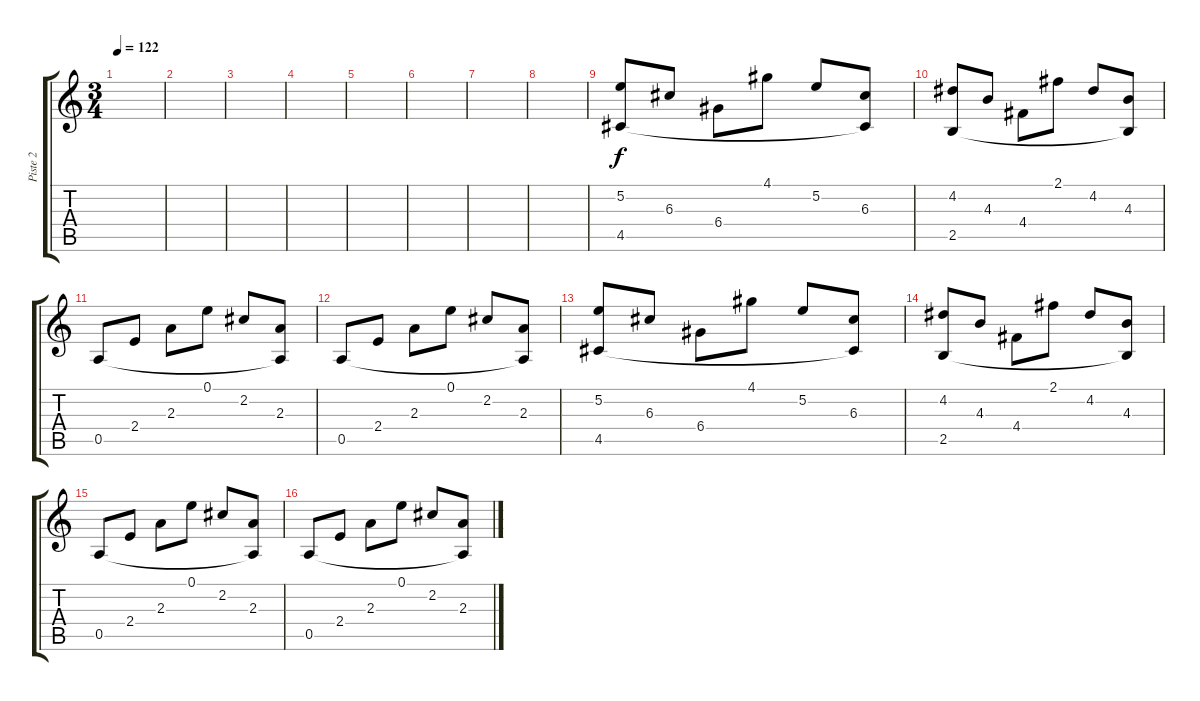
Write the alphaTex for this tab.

\track ("Piste 2" "Piste 2") {instrument acousticguitarnylon}
\staff {score tabs}
\tuning (E4 B3 G3 D3 A2 E2) {hide}
\ts (3 4)
\tempo 122
\clef g2
\ks c
|
|
|
|
|
|
|
|
(5.2 4.5).8{volume 10} 6.3.8 6.4.8 4.1.8 5.2.8 (6.3 4.5{t}).8 |
(4.2 2.5).8 4.3.8 4.4.8 2.1.8 4.2.8 (4.3 2.5{t}).8 |
0.5.8 2.4.8 2.3.8 0.1.8 2.2.8 (2.3 0.5{t}).8 |
0.5.8 2.4.8 2.3.8 0.1.8 2.2.8 (2.3 0.5{t}).8 |
(5.2 4.5).8 6.3.8 6.4.8 4.1.8 5.2.8 (6.3 4.5{t}).8 |
(4.2 2.5).8 4.3.8 4.4.8 2.1.8 4.2.8 (4.3 2.5{t}).8 |
0.5.8 2.4.8 2.3.8 0.1.8 2.2.8 (2.3 0.5{t}).8 |
0.5.8 2.4.8 2.3.8 0.1.8 2.2.8 (2.3 0.5{t}).8
